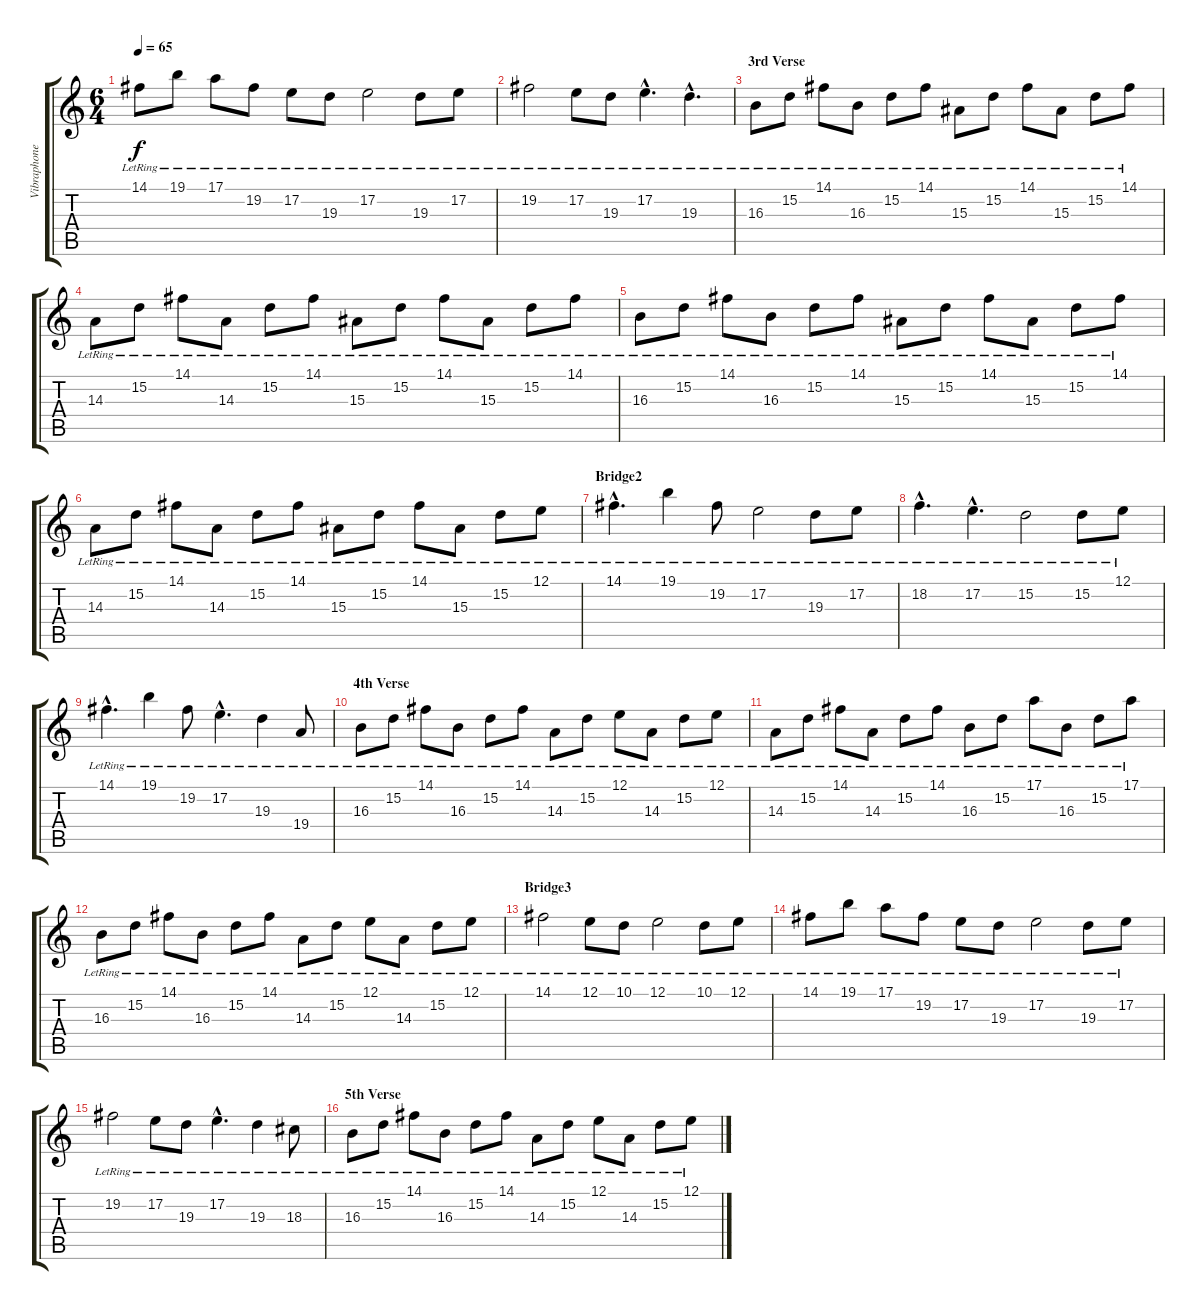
\track ("Vibraphone" "Vibraphone") {instrument vibraphone}
\staff {score tabs}
\tuning (E4 B3 G3 D3 A2 E2) {hide}
\ts (6 4)
\tempo 65
\clef g2
\ks c
14.1{lr}.8{dy f} 19.1{lr}.8 17.1{lr}.8 19.2{lr}.8 17.2{lr}.8 19.3{lr}.8 17.2{lr}.2 19.3{lr}.8 17.2{lr}.8 |
19.2{lr}.2 17.2{lr}.8 19.3{lr}.8 17.2{hac lr}.4{d} 19.3{hac lr}.4{d} |
\section ("" "3rd Verse")
16.3{lr}.8 15.2{lr}.8 14.1{lr}.8 16.3{lr}.8 15.2{lr}.8 14.1{lr}.8 15.3{lr}.8 15.2{lr}.8 14.1{lr}.8 15.3{lr}.8 15.2{lr}.8 14.1{lr}.8 |
14.3{lr}.8 15.2{lr}.8 14.1{lr}.8 14.3{lr}.8 15.2{lr}.8 14.1{lr}.8 15.3{lr}.8 15.2{lr}.8 14.1{lr}.8 15.3{lr}.8 15.2{lr}.8 14.1{lr}.8 |
16.3{lr}.8 15.2{lr}.8 14.1{lr}.8 16.3{lr}.8 15.2{lr}.8 14.1{lr}.8 15.3{lr}.8 15.2{lr}.8 14.1{lr}.8 15.3{lr}.8 15.2{lr}.8 14.1{lr}.8 |
14.3{lr}.8 15.2{lr}.8 14.1{lr}.8 14.3{lr}.8 15.2{lr}.8 14.1{lr}.8 15.3{lr}.8 15.2{lr}.8 14.1{lr}.8 15.3{lr}.8 15.2{lr}.8 12.1{lr}.8 |
\section ("" "Bridge2")
14.1{hac lr}.4{d} 19.1{lr}.4 19.2{lr}.8 17.2{lr}.2 19.3{lr}.8 17.2{lr}.8 |
18.2{hac lr}.4{d} 17.2{hac lr}.4{d} 15.2{lr}.2 15.2{lr}.8 12.1{lr}.8 |
14.1{hac lr}.4{d} 19.1{lr}.4 19.2{lr}.8 17.2{hac lr}.4{d} 19.3{lr}.4 19.4{lr}.8 |
\section ("" "4th Verse")
16.3{lr}.8{volume 10} 15.2{lr}.8 14.1{lr}.8 16.3{lr}.8 15.2{lr}.8 14.1{lr}.8 14.3{lr}.8 15.2{lr}.8 12.1{lr}.8 14.3{lr}.8 15.2{lr}.8 12.1{lr}.8 |
14.3{lr}.8 15.2{lr}.8 14.1{lr}.8 14.3{lr}.8 15.2{lr}.8 14.1{lr}.8 16.3{lr}.8 15.2{lr}.8 17.1{lr}.8 16.3{lr}.8 15.2{lr}.8 17.1{lr}.8 |
16.3{lr}.8 15.2{lr}.8 14.1{lr}.8 16.3{lr}.8 15.2{lr}.8 14.1{lr}.8 14.3{lr}.8 15.2{lr}.8 12.1{lr}.8 14.3{lr}.8 15.2{lr}.8 12.1{lr}.8 |
\section ("" "Bridge3")
14.1{lr}.2{volume 11} 12.1{lr}.8 10.1{lr}.8 12.1{lr}.2 10.1{lr}.8 12.1{lr}.8 |
14.1{lr}.8 19.1{lr}.8 17.1{lr}.8 19.2{lr}.8 17.2{lr}.8 19.3{lr}.8 17.2{lr}.2 19.3{lr}.8 17.2{lr}.8 |
19.2{lr}.2 17.2{lr}.8 19.3{lr}.8 17.2{hac lr}.4{d} 19.3{lr}.4 18.3{lr}.8 |
\section ("" "5th Verse")
16.3{lr}.8{volume 10} 15.2{lr}.8 14.1{lr}.8 16.3{lr}.8 15.2{lr}.8 14.1{lr}.8 14.3{lr}.8 15.2{lr}.8 12.1{lr}.8 14.3{lr}.8 15.2{lr}.8 12.1{lr}.8
